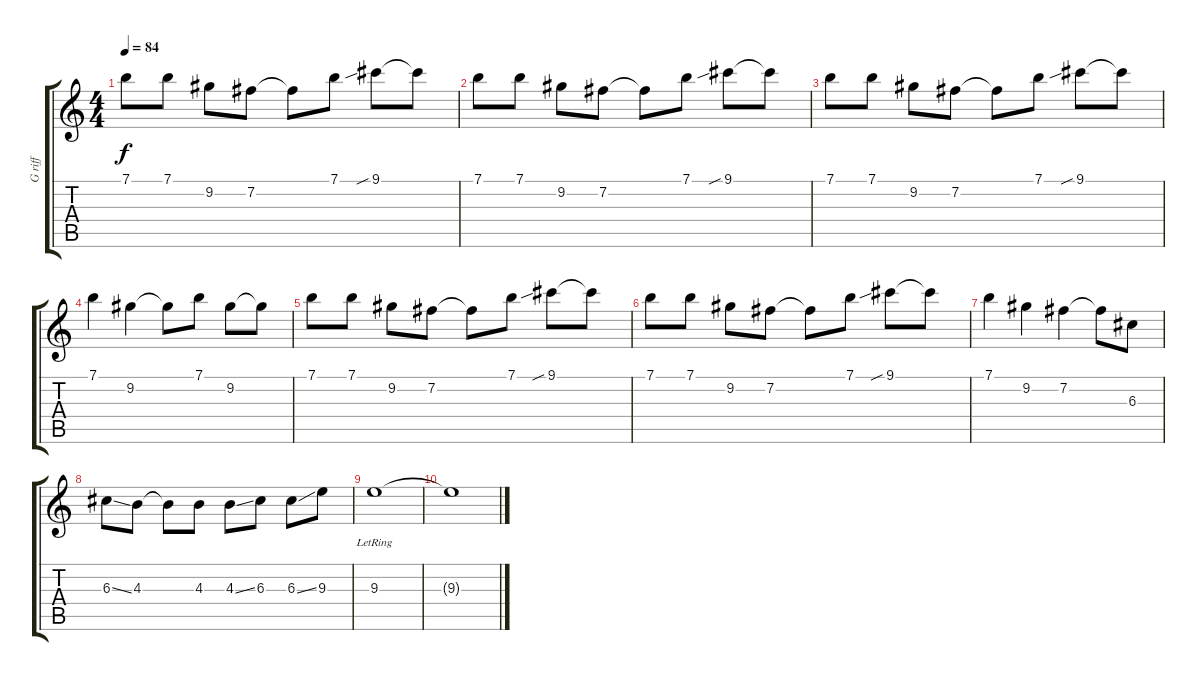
\track ("G riff" "G riff") {instrument electricguitarjazz}
\staff {score tabs}
\tuning (E4 B3 G3 D3 A2 E2) {hide}
\ts (4 4)
\tempo 84
\clef g2
\ks c
7.1.8{dy f} 7.1.8 9.2.8 7.2.8 7.2{t}.8 7.1.8 9.1{sib}.8 9.1{t}.8 |
7.1.8 7.1.8 9.2.8 7.2.8 7.2{t}.8 7.1.8 9.1{sib}.8 9.1{t}.8 |
7.1.8 7.1.8 9.2.8 7.2.8 7.2{t}.8 7.1.8 9.1{sib}.8 9.1{t}.8 |
7.1.4 9.2.4 9.2{t}.8 7.1.8 9.2.8 9.2{t}.8 |
7.1.8 7.1.8 9.2.8 7.2.8 7.2{t}.8 7.1.8 9.1{sib}.8 9.1{t}.8 |
7.1.8 7.1.8 9.2.8 7.2.8 7.2{t}.8 7.1.8 9.1{sib}.8 9.1{t}.8 |
7.1.4 9.2.4 7.2.4 7.2{t}.8 6.3.8 |
6.3{ss}.8 4.3.8 4.3{t}.8 4.3.8 4.3{ss}.8 6.3.8 6.3{ss}.8 9.3.8 |
9.3{lr}.1 |
9.3{t}.1
